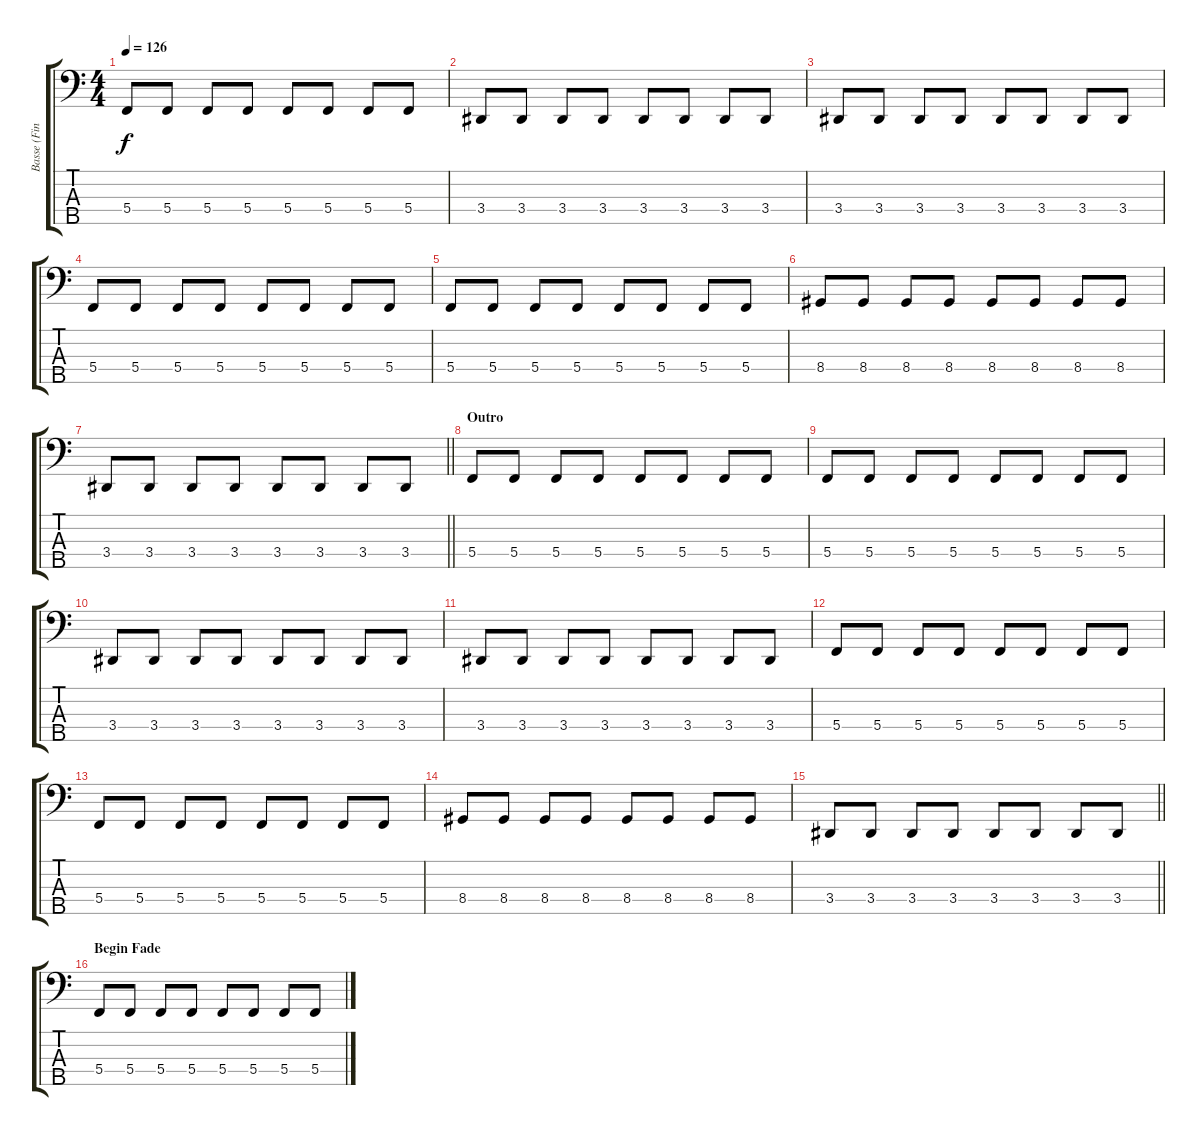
\track ("Basse (Finger)" "Basse (Fin") {instrument electricbassfinger}
\staff {score tabs}
\tuning (F2 C2 G1 C1 A0) {hide}
\ts (4 4)
\tempo 126
\clef f4
\ks c
5.4.8{dy f} 5.4.8 5.4.8 5.4.8 5.4.8 5.4.8 5.4.8 5.4.8 |
3.4.8 3.4.8 3.4.8 3.4.8 3.4.8 3.4.8 3.4.8 3.4.8 |
3.4.8 3.4.8 3.4.8 3.4.8 3.4.8 3.4.8 3.4.8 3.4.8 |
5.4.8 5.4.8 5.4.8 5.4.8 5.4.8 5.4.8 5.4.8 5.4.8 |
5.4.8 5.4.8 5.4.8 5.4.8 5.4.8 5.4.8 5.4.8 5.4.8 |
8.4.8 8.4.8 8.4.8 8.4.8 8.4.8 8.4.8 8.4.8 8.4.8 |
\barLineRight lightlight
3.4.8 3.4.8 3.4.8 3.4.8 3.4.8 3.4.8 3.4.8 3.4.8 |
\section ("" "Outro")
5.4.8 5.4.8 5.4.8 5.4.8 5.4.8 5.4.8 5.4.8 5.4.8 |
5.4.8 5.4.8 5.4.8 5.4.8 5.4.8 5.4.8 5.4.8 5.4.8 |
3.4.8 3.4.8 3.4.8 3.4.8 3.4.8 3.4.8 3.4.8 3.4.8 |
3.4.8 3.4.8 3.4.8 3.4.8 3.4.8 3.4.8 3.4.8 3.4.8 |
5.4.8 5.4.8 5.4.8 5.4.8 5.4.8 5.4.8 5.4.8 5.4.8 |
5.4.8 5.4.8 5.4.8 5.4.8 5.4.8 5.4.8 5.4.8 5.4.8 |
8.4.8 8.4.8 8.4.8 8.4.8 8.4.8 8.4.8 8.4.8 8.4.8 |
\barLineRight lightlight
3.4.8 3.4.8 3.4.8 3.4.8 3.4.8 3.4.8 3.4.8 3.4.8 |
\section ("" "Begin Fade")
5.4.8{volume 6} 5.4.8 5.4.8 5.4.8 5.4.8 5.4.8 5.4.8 5.4.8
